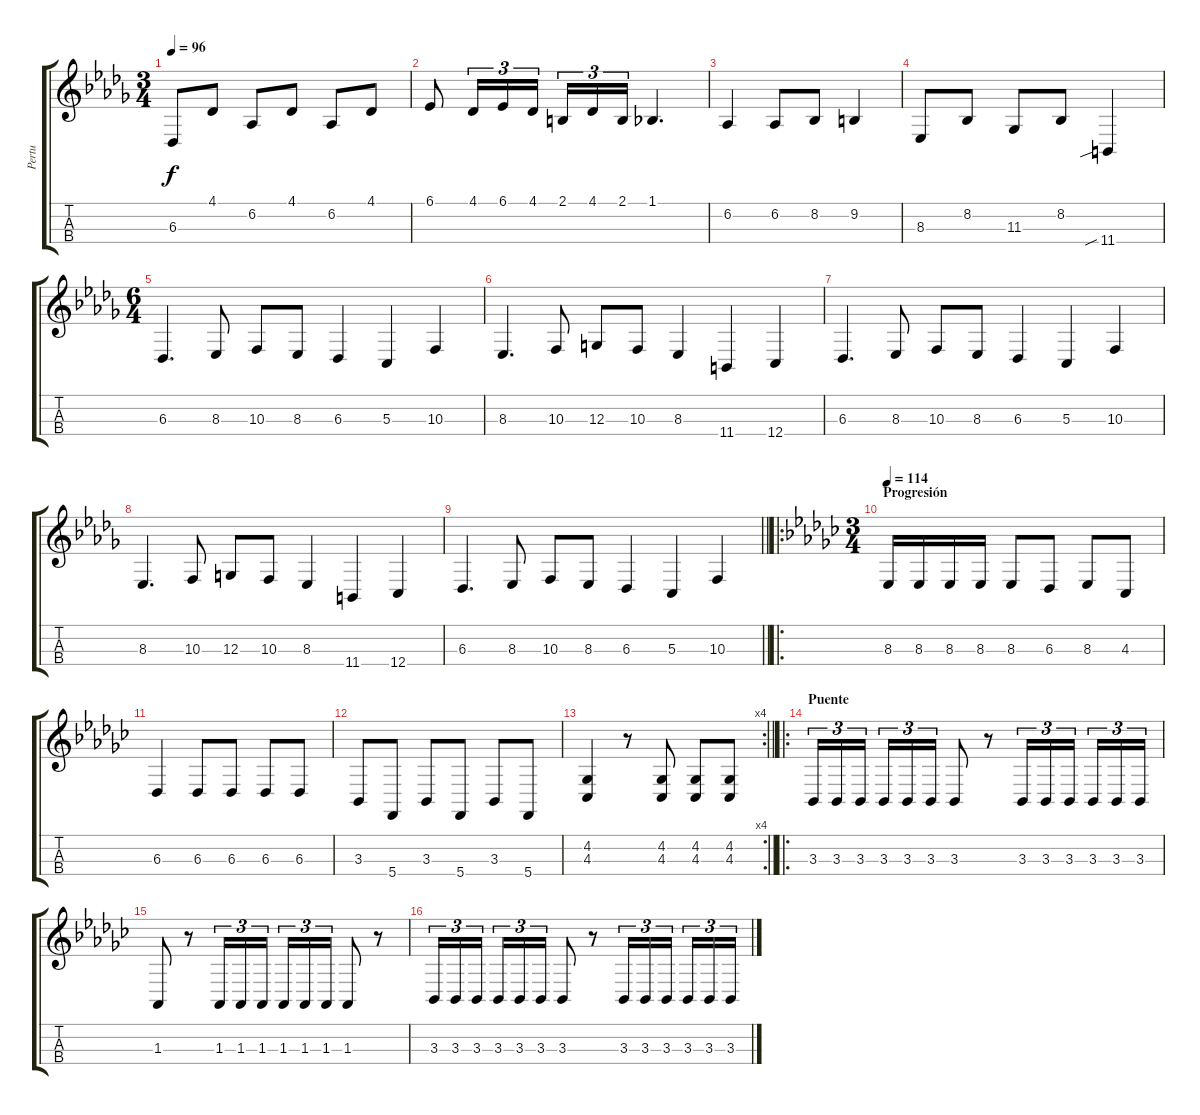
\track ("Pertu" "Pertu") {instrument cello}
\staff {score tabs}
\tuning (A3 D3 G2 C2) {hide}
\ts (3 4)
\tempo 96
\clef g2
\ks bbminor
6.3.8{dy f} 4.1.8 6.2.8 4.1.8 6.2.8 4.1.8 |
6.1.8 4.1.16{tu (3 2)} 6.1.16{tu (3 2)} 4.1.16{tu (3 2)} 2.1.16{tu (3 2)} 4.1.16{tu (3 2)} 2.1.16{tu (3 2)} 1.1.4{d} |
6.2.4 6.2.8 8.2.8 9.2.4 |
8.3.8 8.2.8 11.3.8 8.2.8 11.4{sib}.4 |
\ts (6 4)
6.3.4{d} 8.3.8 10.3.8 8.3.8 6.3.4 5.3.4 10.3.4 |
8.3.4{d} 10.3.8 12.3.8 10.3.8 8.3.4 11.4.4 12.4.4 |
6.3.4{d} 8.3.8 10.3.8 8.3.8 6.3.4 5.3.4 10.3.4 |
8.3.4{d} 10.3.8 12.3.8 10.3.8 8.3.4 11.4.4 12.4.4 |
\barLineRight lightlight
6.3.4{d} 8.3.8 10.3.8 8.3.8 6.3.4 5.3.4 10.3.4 |
\ro
\ts (3 4)
\section ("" "Progresión")
\tempo 114
\ks gb
8.3.16 8.3.16 8.3.16 8.3.16 8.3.8 6.3.8 8.3.8 4.3.8 |
6.3.4 6.3.8 6.3.8 6.3.8 6.3.8 |
3.3.8 5.4.8 3.3.8 5.4.8 3.3.8 5.4.8 |
\rc 4
\barLineRight lightlight
(4.2 4.3).4 r.8 (4.2 4.3).8 (4.2 4.3).8 (4.2 4.3).8 |
\ro
\section ("" "Puente")
3.3.16{tu (3 2)} 3.3.16{tu (3 2)} 3.3.16{tu (3 2) beam splitsecondary} 3.3.16{tu (3 2)} 3.3.16{tu (3 2)} 3.3.16{tu (3 2)} 3.3.8 r.8 3.3.16{tu (3 2)} 3.3.16{tu (3 2)} 3.3.16{tu (3 2) beam splitsecondary} 3.3.16{tu (3 2)} 3.3.16{tu (3 2)} 3.3.16{tu (3 2)} |
1.3.8 r.8 1.3.16{tu (3 2)} 1.3.16{tu (3 2)} 1.3.16{tu (3 2) beam splitsecondary} 1.3.16{tu (3 2)} 1.3.16{tu (3 2)} 1.3.16{tu (3 2)} 1.3.8 r.8 |
3.3.16{tu (3 2)} 3.3.16{tu (3 2)} 3.3.16{tu (3 2) beam splitsecondary} 3.3.16{tu (3 2)} 3.3.16{tu (3 2)} 3.3.16{tu (3 2)} 3.3.8 r.8 3.3.16{tu (3 2)} 3.3.16{tu (3 2)} 3.3.16{tu (3 2) beam splitsecondary} 3.3.16{tu (3 2)} 3.3.16{tu (3 2)} 3.3.16{tu (3 2)}
